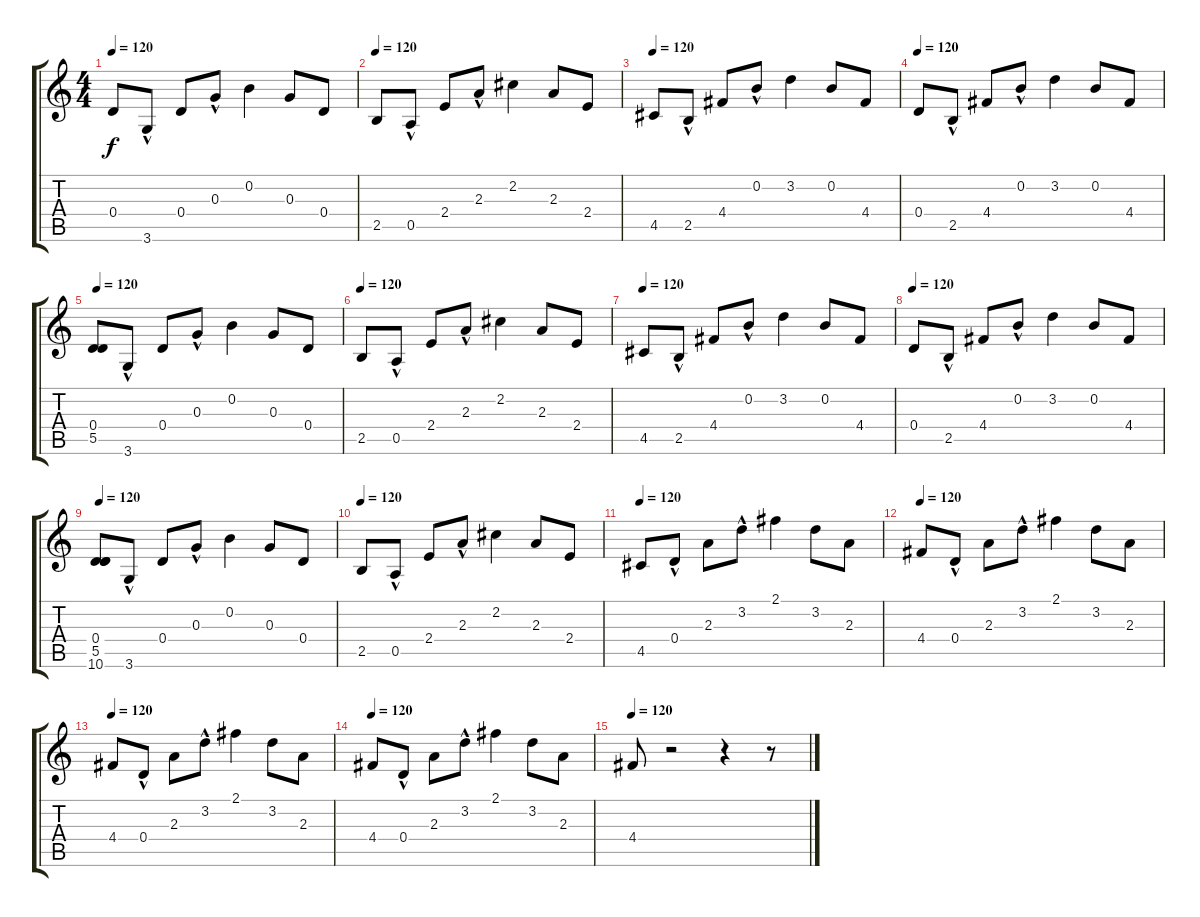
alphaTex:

\track "" {instrument acousticguitarnylon}
\staff {score tabs}
\tuning (E4 B3 G3 D3 A2 E2) {hide}
\ts (4 4)
\tempo 120
\clef g2
\ks c
0.4.8{dy f} 3.6{hac}.8 0.4.8 0.3{hac}.8 0.2.4 0.3.8 0.4.8 |
\tempo 120
2.5.8 0.5{hac}.8 2.4.8 2.3{hac}.8 2.2.4 2.3.8 2.4.8 |
\tempo 120
4.5.8 2.5{hac}.8 4.4.8 0.2{hac}.8 3.2.4 0.2.8 4.4.8 |
\tempo 120
0.4.8 2.5{hac}.8 4.4.8 0.2{hac}.8 3.2.4 0.2.8 4.4.8 |
\tempo 120
(0.4 5.5).8 3.6{hac}.8 0.4.8 0.3{hac}.8 0.2.4 0.3.8 0.4.8 |
\tempo 120
2.5.8 0.5{hac}.8 2.4.8 2.3{hac}.8 2.2.4 2.3.8 2.4.8 |
\tempo 120
4.5.8 2.5{hac}.8 4.4.8 0.2{hac}.8 3.2.4 0.2.8 4.4.8 |
\tempo 120
0.4.8 2.5{hac}.8 4.4.8 0.2{hac}.8 3.2.4 0.2.8 4.4.8 |
\tempo 120
(0.4 5.5 10.6).8 3.6{hac}.8 0.4.8 0.3{hac}.8 0.2.4 0.3.8 0.4.8 |
\tempo 120
2.5.8 0.5{hac}.8 2.4.8 2.3{hac}.8 2.2.4 2.3.8 2.4.8 |
\tempo 120
4.5.8 0.4{hac}.8 2.3.8 3.2{hac}.8 2.1.4 3.2.8 2.3.8 |
\tempo 120
4.4.8 0.4{hac}.8 2.3.8 3.2{hac}.8 2.1.4 3.2.8 2.3.8 |
\tempo 120
4.4.8 0.4{hac}.8 2.3.8 3.2{hac}.8 2.1.4 3.2.8 2.3.8 |
\tempo 120
4.4.8 0.4{hac}.8 2.3.8 3.2{hac}.8 2.1.4 3.2.8 2.3.8 |
\tempo 120
4.4.8 r.2 r.4 r.8
